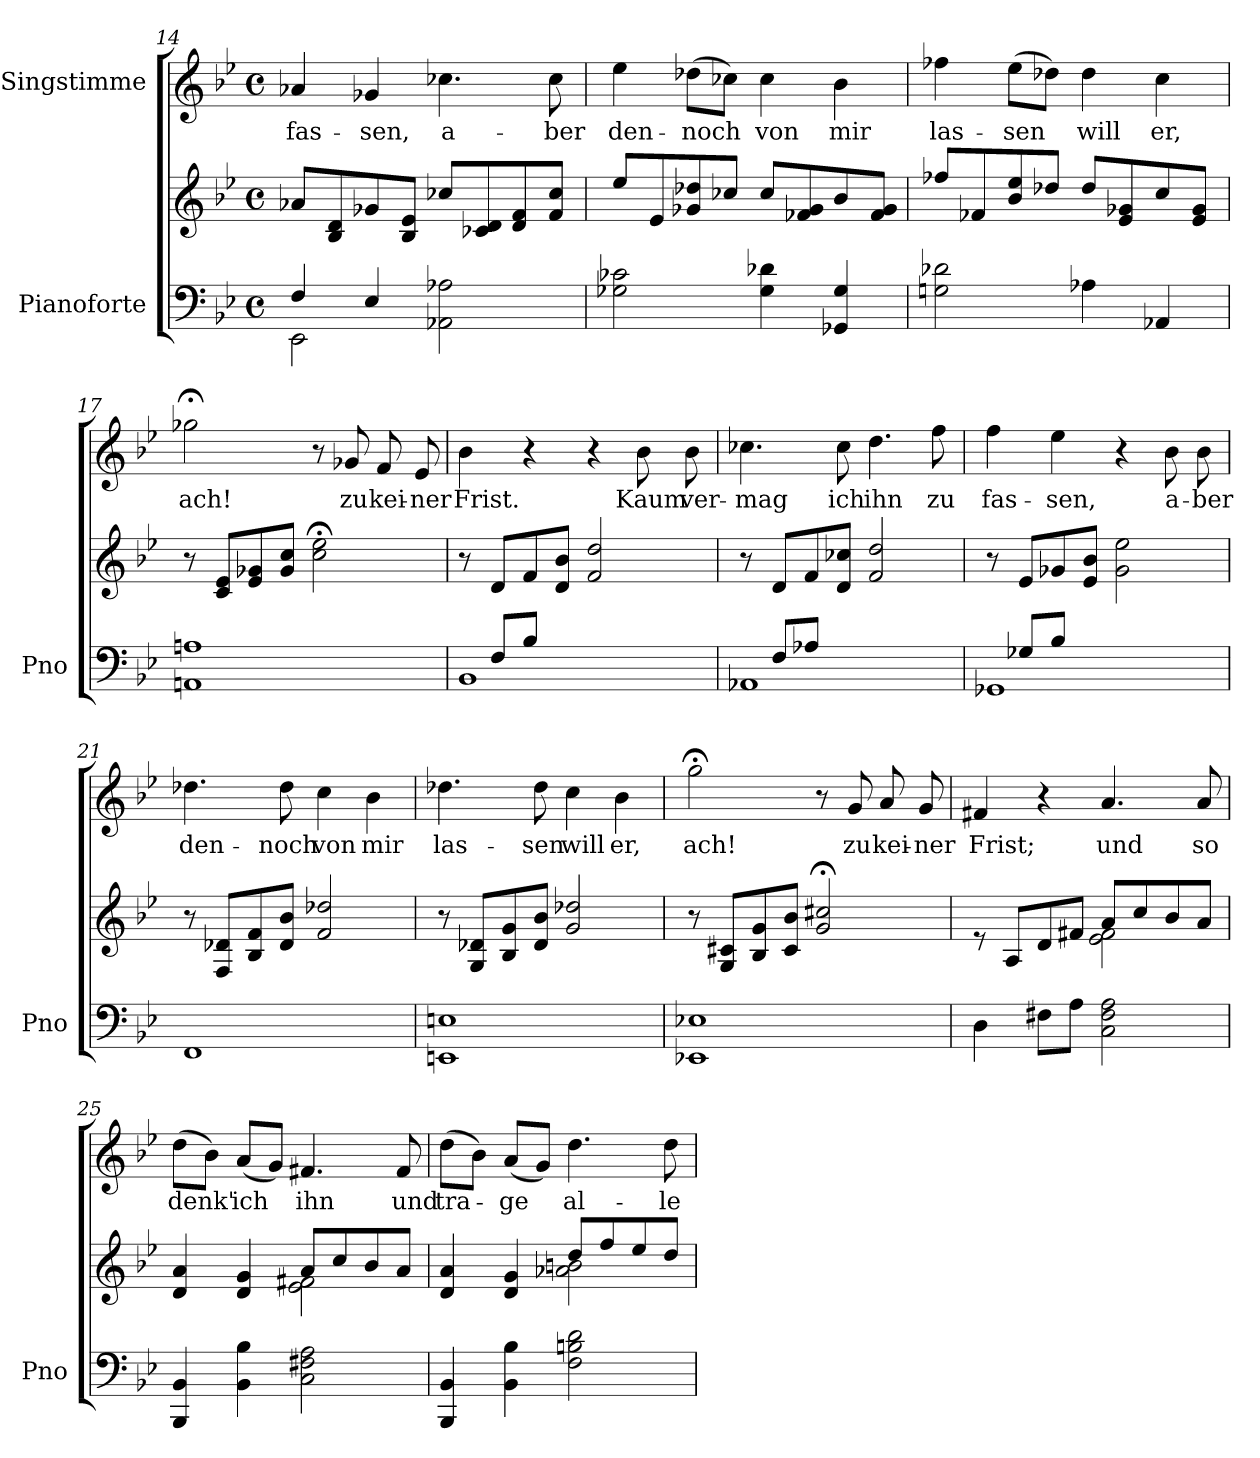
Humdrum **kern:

**kern	**kern	**kern	**text
*part2	*part2	*part1	*part1
*staff3	*staff2	*staff1	*staff1
*I"Pianoforte	*	*I"Singstimme	*
*I'Pno	*	*	*
*clefF4	*clefG2	*clefG2	*
*k[b-e-]	*k[b-e-]	*k[b-e-]	*
*M4/4	*M4/4	*M4/4	*
*met(c)	*met(c)	*met(c)	*
=14	=14	=14	=14
*^	*	*	*
!	!	!	!	!LO:LY:b
4F/	2EE-\	8a-X/L	4a-X/	fas-
.	.	8B-/ 8d/	.	.
!	!	!	!	!LO:LY:b
4E-/	.	8g-X/	4g-X/	-sen,
.	.	8B-/ 8e-/J	.	.
!	!	!	!	!LO:LY:b
2rFyy	2AA-X\ 2A-X\	8cc-X/L	4.cc-X\	a-
.	.	8c-X/ 8d/	.	.
.	.	8d/ 8f/	.	.
!	!	!	!	!LO:LY:b
.	.	8f/ 8cc-/J	8cc-\	-ber
*v	*v	*	*	*
!!LO:LB:g=z
=15	=15	=15	=15
!	!	!	!LO:LY:b
2G-X\ 2c-X\	8ee-/L	4ee-\	den-
.	8e-/	.	.
!	!	!	!LO:LY:b
.	8g-X/ 8dd-X/	(>8dd-X\L	-noch
.	8cc-X/J	8cc-X\J)	.
!	!	!	!LO:LY:b
4G-\ 4d-X\	8cc-/L	4cc-\	von
.	8f-X/ 8g-/	.	.
!	!	!	!LO:LY:b
4GG-X/ 4G-/	8b-/	4b-\	mir
.	8f-/ 8g-/J	.	.
=16	=16	=16	=16
!	!	!	!LO:LY:b
2Gn\ 2d-X\	8ff-X/L	4ff-X\	las-
.	8f-X/	.	.
!	!	!	!LO:LY:b
.	8b-/ 8ee-/	(>8ee-\L	-sen
.	8dd-X/J	8dd-X\J)	.
!	!	!	!LO:LY:b
4A-X\	8dd-/L	4dd-\	will
.	8e-/ 8g-X/	.	.
!	!	!	!LO:LY:b
4AA-X/	8cc/	4cc\	er,
.	8e-/ 8g-/J	.	.
=17	=17	=17	=17
!	!	!	!LO:LY:b
1AAn 1An	8r	2gg-X;<\	ach!
.	8c/ 8e-/L	.	.
.	8e-/ 8g-X/	.	.
.	8g-/ 8cc/J	.	.
.	2cc\;< 2ee-\;<	8r	.
!	!	!	!LO:LY:b
.	.	8g-X/	zu
!	!	!	!LO:LY:b
.	.	8f/	kei-
!	!	!	!LO:LY:b
.	.	8e-/	-ner
=18	=18	=18	=18
*^	*	*	*
!	!	!	!	!LO:LY:b
8ryy	1BB-	8r	4b-\	Frist.
8F/L	.	8d/L	.	.
8B-/J	.	8f/	4r	.
8ryy	.	8d/ 8b-/J	.	.
2ryy	.	2f/ 2dd/	4r	.
!	!	!	!	!LO:LY:b
.	.	.	8b-\	Kaum
!	!	!	!	!LO:LY:b
.	.	.	8b-\	ver-
=19	=19	=19	=19	=19
!	!	!	!	!LO:LY:b
8ryy	1AA-X	8r	4.cc-X\	-mag
8F/L	.	8d/L	.	.
8A-X/J	.	8f/	.	.
!	!	!	!	!LO:LY:b
8ryy	.	8d/ 8cc-X/J	8cc-\	ich
!	!	!	!	!LO:LY:b
2ryy	.	2f/ 2dd/	4.dd\	ihn
!	!	!	!	!LO:LY:b
.	.	.	8ff\	zu
!!LO:PB:g=z
=20	=20	=20	=20	=20
!	!	!	!	!LO:LY:b
8ryy	1GG-X	8r	4ff\	fas-
8G-X/L	.	8e-/L	.	.
!	!	!	!	!LO:LY:b
8B-/J	.	8g-X/	4ee-\	-sen,
8ryy	.	8e-/ 8b-/J	.	.
2ryy	.	2g-\ 2ee-\	4r	.
!	!	!	!	!LO:LY:b
.	.	.	8b-\	a-
!	!	!	!	!LO:LY:b
.	.	.	8b-\	-ber
*v	*v	*	*	*
=21	=21	=21	=21
!	!	!	!LO:LY:b
1FF	8r	4.dd-X\	den-
.	8F/ 8d-X/L	.	.
.	8B-/ 8f/	.	.
!	!	!	!LO:LY:b
.	8d-/ 8b-/J	8dd-\	-noch
!	!	!	!LO:LY:b
.	2f/ 2dd-X/	4cc\	von
!	!	!	!LO:LY:b
.	.	4b-\	mir
=22	=22	=22	=22
!	!	!	!LO:LY:b
1EEn 1En	8r	4.dd-X\	las-
.	8G/ 8d-X/L	.	.
.	8B-/ 8g/	.	.
!	!	!	!LO:LY:b
.	8d-/ 8b-/J	8dd-\	-sen
!	!	!	!LO:LY:b
.	2g/ 2dd-X/	4cc\	will
!	!	!	!LO:LY:b
.	.	4b-\	er,
=23	=23	=23	=23
!	!	!	!LO:LY:b
1EE-X 1E-X	8r	2gg;<\	ach!
.	8G/ 8c#X/L	.	.
.	8B-/ 8g/	.	.
.	8c#/ 8b-/J	.	.
.	2g/;< 2cc#X/;<	8r	.
!	!	!	!LO:LY:b
.	.	8g/	zu
!	!	!	!LO:LY:b
.	.	8a/	kei-
!	!	!	!LO:LY:b
.	.	8g/	-ner
=24	=24	=24	=24
*	*^	*	*
!	!	!	!	!LO:LY:b
4D\	8re	2ryy	4f#X/	Frist;
.	8A/L	.	.	.
8F#X\L	8d/	.	4r	.
8A\J	8f#X/J	.	.	.
!	!	!	!	!LO:LY:b
2C\ 2F#\ 2A\	8a/L	2e-\ 2f#\	4.a/	und
.	8cc/	.	.	.
.	8b-/	.	.	.
!	!	!	!	!LO:LY:b
.	8a/J	.	8a/	so
!!LO:LB:g=z
=25	=25	=25	=25	=25
!	!	!	!	!LO:LY:b
4BBB-/ 4BB-/	4d/ 4a/	2ryy	(>8dd\L	denk'
.	.	.	8b-\J)	.
!	!	!	!	!LO:LY:b
4BB-\ 4B-\	4d/ 4g/	.	(<8a/L	ich
.	.	.	8g/J)	.
!	!	!	!	!LO:LY:b
2C\ 2F#X\ 2A\	8a/L	2e-\ 2f#X\	4.f#X/	ihn
.	8cc/	.	.	.
.	8b-/	.	.	.
!	!	!	!	!LO:LY:b
.	8a/J	.	8f#/	und
=26	=26	=26	=26	=26
!	!	!	!	!LO:LY:b
4BBB-/ 4BB-/	4d/ 4a/	2ryy	(>8dd\L	tra-
.	.	.	8b-\J)	.
!	!	!	!	!LO:LY:b
4BB-\ 4B-\	4d/ 4g/	.	(<8a/L	-ge
.	.	.	8g/J)	.
!	!	!	!	!LO:LY:b
2F\ 2Bn\ 2d\	8dd/L	2a-X\ 2bn\	4.dd\	al-
.	8ff/	.	.	.
.	8ee-/	.	.	.
!	!	!	!	!LO:LY:b
.	8dd/J	.	8dd\	-le
*	*v	*v	*	*
=	=	=	=
*-	*-	*-	*-
